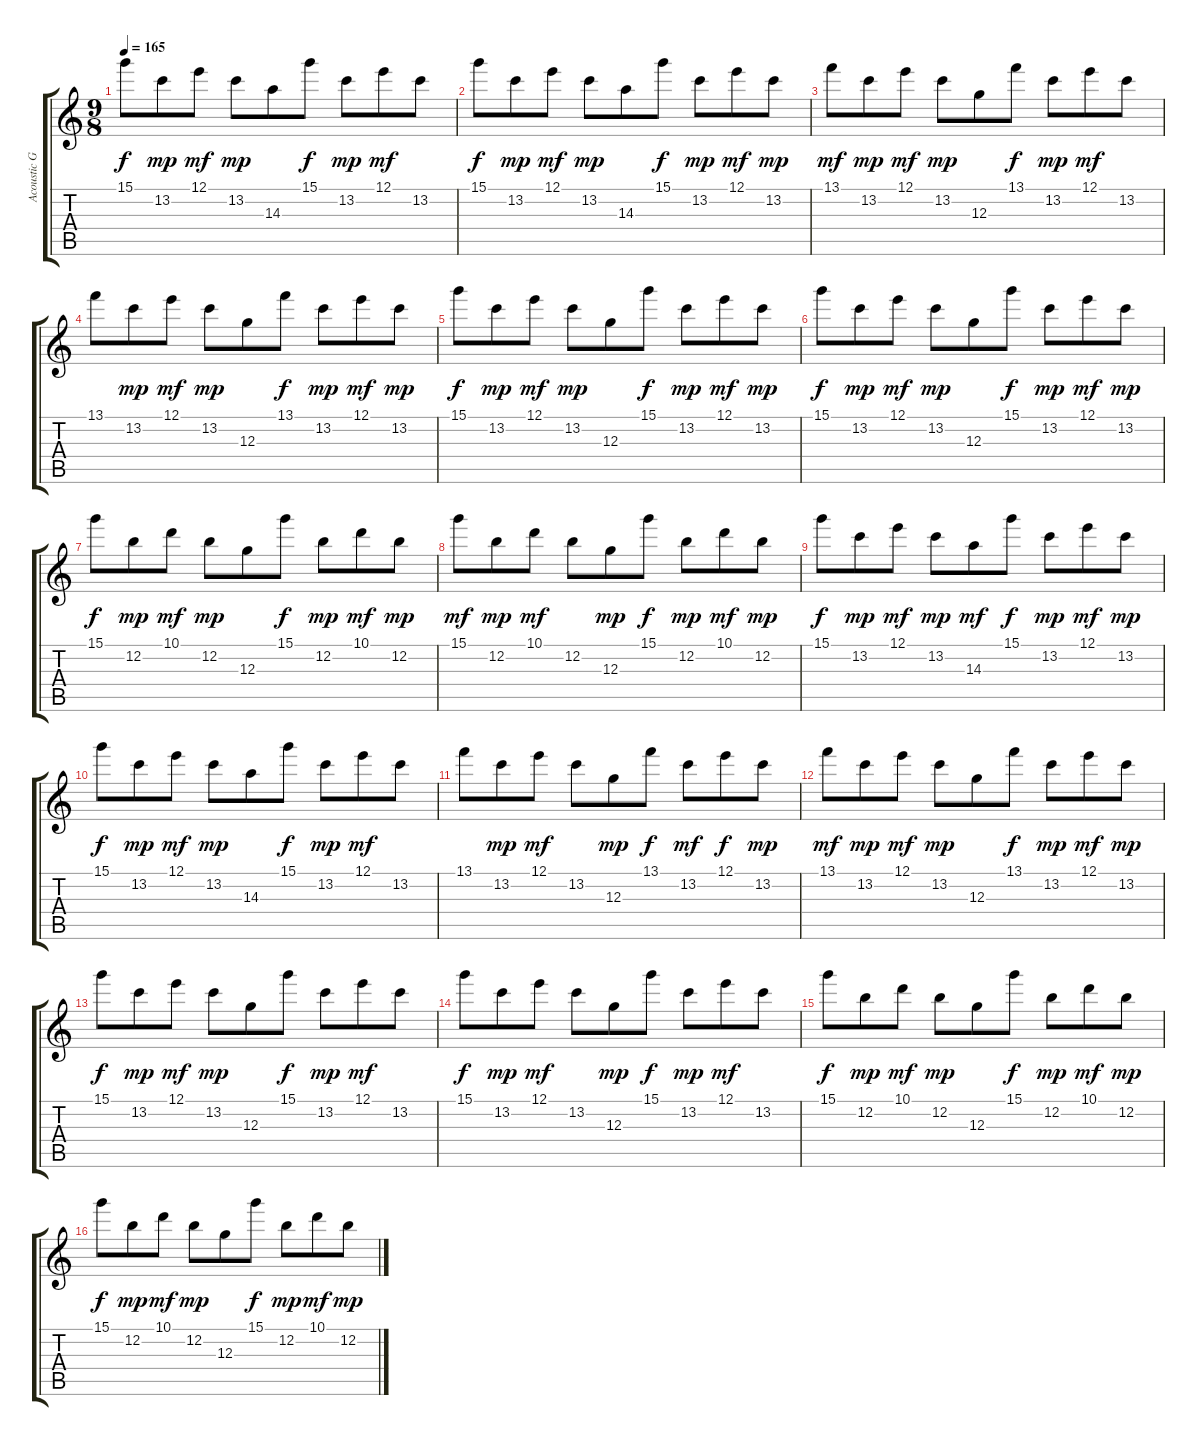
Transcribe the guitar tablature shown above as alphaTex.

\track ("Acoustic Guitar" "Acoustic G") {instrument acousticguitarsteel}
\staff {score tabs}
\tuning (E4 B3 G3 D3 A2 E2) {hide}
\ts (9 8)
\tempo 165
\clef g2
\ks c
15.1.8{dy f} 13.2.8{dy mp} 12.1.8{dy mf} 13.2.8{dy mp} 14.3.8 15.1.8{dy f} 13.2.8{dy mp} 12.1.8{dy mf} 13.2.8 |
15.1.8{dy f} 13.2.8{dy mp} 12.1.8{dy mf} 13.2.8{dy mp} 14.3.8 15.1.8{dy f} 13.2.8{dy mp} 12.1.8{dy mf} 13.2.8{dy mp} |
13.1.8{dy mf} 13.2.8{dy mp} 12.1.8{dy mf} 13.2.8{dy mp} 12.3.8 13.1.8{dy f} 13.2.8{dy mp} 12.1.8{dy mf} 13.2.8 |
13.1.8 13.2.8{dy mp} 12.1.8{dy mf} 13.2.8{dy mp} 12.3.8 13.1.8{dy f} 13.2.8{dy mp} 12.1.8{dy mf} 13.2.8{dy mp} |
15.1.8{dy f} 13.2.8{dy mp} 12.1.8{dy mf} 13.2.8{dy mp} 12.3.8 15.1.8{dy f} 13.2.8{dy mp} 12.1.8{dy mf} 13.2.8{dy mp} |
15.1.8{dy f} 13.2.8{dy mp} 12.1.8{dy mf} 13.2.8{dy mp} 12.3.8 15.1.8{dy f} 13.2.8{dy mp} 12.1.8{dy mf} 13.2.8{dy mp} |
15.1.8{dy f} 12.2.8{dy mp} 10.1.8{dy mf} 12.2.8{dy mp} 12.3.8 15.1.8{dy f} 12.2.8{dy mp} 10.1.8{dy mf} 12.2.8{dy mp} |
15.1.8{dy mf} 12.2.8{dy mp} 10.1.8{dy mf} 12.2.8 12.3.8{dy mp} 15.1.8{dy f} 12.2.8{dy mp} 10.1.8{dy mf} 12.2.8{dy mp} |
15.1.8{dy f} 13.2.8{dy mp} 12.1.8{dy mf} 13.2.8{dy mp} 14.3.8{dy mf} 15.1.8{dy f} 13.2.8{dy mp} 12.1.8{dy mf} 13.2.8{dy mp} |
15.1.8{dy f} 13.2.8{dy mp} 12.1.8{dy mf} 13.2.8{dy mp} 14.3.8 15.1.8{dy f} 13.2.8{dy mp} 12.1.8{dy mf} 13.2.8 |
13.1.8 13.2.8{dy mp} 12.1.8{dy mf} 13.2.8 12.3.8{dy mp} 13.1.8{dy f} 13.2.8{dy mf} 12.1.8{dy f} 13.2.8{dy mp} |
13.1.8{dy mf} 13.2.8{dy mp} 12.1.8{dy mf} 13.2.8{dy mp} 12.3.8 13.1.8{dy f} 13.2.8{dy mp} 12.1.8{dy mf} 13.2.8{dy mp} |
15.1.8{dy f} 13.2.8{dy mp} 12.1.8{dy mf} 13.2.8{dy mp} 12.3.8 15.1.8{dy f} 13.2.8{dy mp} 12.1.8{dy mf} 13.2.8 |
15.1.8{dy f} 13.2.8{dy mp} 12.1.8{dy mf} 13.2.8 12.3.8{dy mp} 15.1.8{dy f} 13.2.8{dy mp} 12.1.8{dy mf} 13.2.8 |
15.1.8{dy f} 12.2.8{dy mp} 10.1.8{dy mf} 12.2.8{dy mp} 12.3.8 15.1.8{dy f} 12.2.8{dy mp} 10.1.8{dy mf} 12.2.8{dy mp} |
15.1.8{dy f} 12.2.8{dy mp} 10.1.8{dy mf} 12.2.8{dy mp} 12.3.8 15.1.8{dy f} 12.2.8{dy mp} 10.1.8{dy mf} 12.2.8{dy mp}
